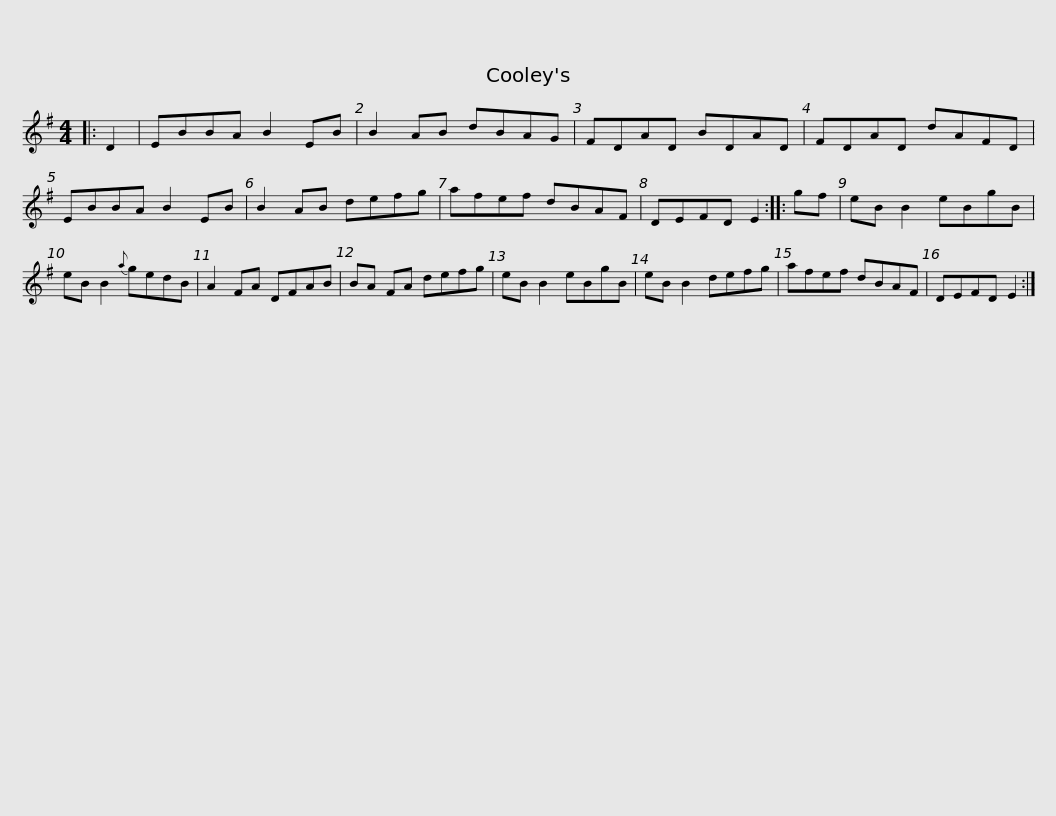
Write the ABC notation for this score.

X:1
L:1/8
M:4/4
I:linebreak $
K:Emin
V:1 treble
V:1
|: D2 | EBBA B2 EB | B2 AB dBAG | FDAD BDAD | FDAD dAFD | %5
 EBBA B2 EB |$ B2 AB defg | afef dBAF | DEFD E2 :: gf | %10
 eB B2 eBgB | eB B2{a} gedB | A2 FA DFAB |$ BA FA defg | eB B2 eBgB | %15
 eB B2 defg | afef dBAF | DEFD E2 :| %18
